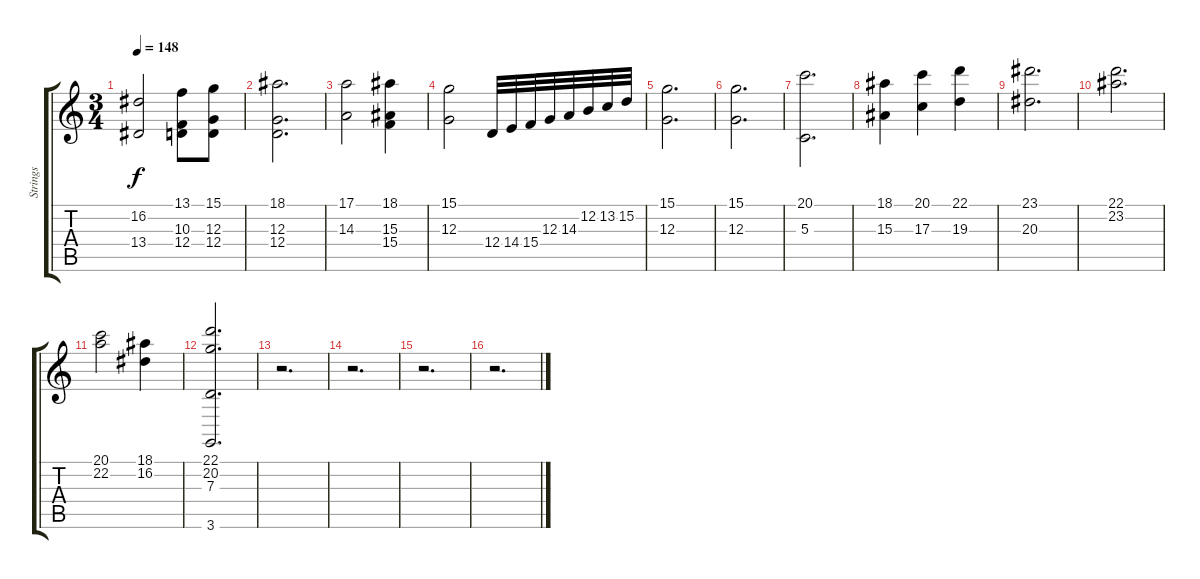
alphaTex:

\track ("Strings" "Strings") {instrument stringensemble1}
\staff {score tabs}
\tuning (E4 B3 G3 D3 A2 E2) {hide}
\ts (3 4)
\tempo 148
\clef g2
\ks c
(16.2 13.4).2{dy f} (13.1 10.3 12.4).8 (15.1 12.3 12.4).8 |
(18.1 12.3 12.4).2{d} |
(17.1 14.3).2 (18.1 15.3 15.4).4 |
(15.1 12.3).2 12.4.32 14.4.32 15.4.32 12.3.32 14.3.32 12.2.32 13.2.32 15.2.32 |
(15.1 12.3).2{d} |
(15.1 12.3).2{d} |
(20.1 5.3).2{d} |
(18.1 15.3).4 (20.1 17.3).4 (22.1 19.3).4 |
(23.1 20.3).2{d} |
(22.1 23.2).2{d} |
(20.1 22.2).2 (18.1 16.2).4 |
(22.1 20.2 7.3 3.6).2{d} |
r.2{d} |
r.2{d} |
r.2{d} |
r.2{d}
